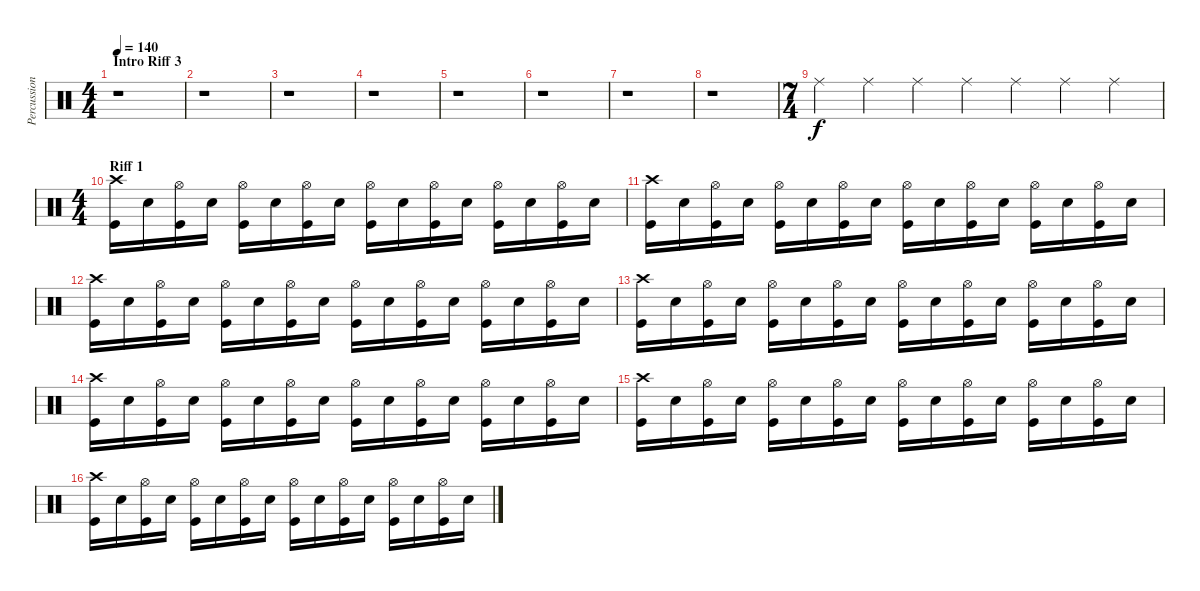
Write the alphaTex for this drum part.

\track ("Percussions" "Percussion") {instrument percussion}
\staff {score}
\articulation defaults
\ts (4 4)
\section ("" "Intro Riff 3")
\tempo 140
\clef neutral
\ks c
r.1{dy f} |
r.1 |
r.1 |
r.1 |
r.1 |
r.1 |
r.1 |
r.1 |
\ts (7 4)
"Ride (middle)".4 "Ride (middle)".4 "Ride (middle)".4 "Ride (middle)".4 "Ride (middle)".4 "Ride (middle)".4 "Ride (middle)".4 |
\ts (4 4)
\section ("" "Riff 1")
("Crash high (hit)" "Kick (hit)").16 "Electric Snare (hit)".16 ("Hi-Hat (open)" "Kick (hit)").16 "Electric Snare (hit)".16 ("Hi-Hat (open)" "Kick (hit)").16 "Electric Snare (hit)".16 ("Hi-Hat (open)" "Kick (hit)").16 "Electric Snare (hit)".16 ("Hi-Hat (open)" "Kick (hit)").16 "Electric Snare (hit)".16 ("Hi-Hat (open)" "Kick (hit)").16 "Electric Snare (hit)".16 ("Hi-Hat (open)" "Kick (hit)").16 "Electric Snare (hit)".16 ("Hi-Hat (open)" "Kick (hit)").16 "Electric Snare (hit)".16 |
("Crash high (hit)" "Kick (hit)").16 "Electric Snare (hit)".16 ("Hi-Hat (open)" "Kick (hit)").16 "Electric Snare (hit)".16 ("Hi-Hat (open)" "Kick (hit)").16 "Electric Snare (hit)".16 ("Hi-Hat (open)" "Kick (hit)").16 "Electric Snare (hit)".16 ("Hi-Hat (open)" "Kick (hit)").16 "Electric Snare (hit)".16 ("Hi-Hat (open)" "Kick (hit)").16 "Electric Snare (hit)".16 ("Hi-Hat (open)" "Kick (hit)").16 "Electric Snare (hit)".16 ("Hi-Hat (open)" "Kick (hit)").16 "Electric Snare (hit)".16 |
("Crash high (hit)" "Kick (hit)").16 "Electric Snare (hit)".16 ("Hi-Hat (open)" "Kick (hit)").16 "Electric Snare (hit)".16 ("Hi-Hat (open)" "Kick (hit)").16 "Electric Snare (hit)".16 ("Hi-Hat (open)" "Kick (hit)").16 "Electric Snare (hit)".16 ("Hi-Hat (open)" "Kick (hit)").16 "Electric Snare (hit)".16 ("Hi-Hat (open)" "Kick (hit)").16 "Electric Snare (hit)".16 ("Hi-Hat (open)" "Kick (hit)").16 "Electric Snare (hit)".16 ("Hi-Hat (open)" "Kick (hit)").16 "Electric Snare (hit)".16 |
("Crash high (hit)" "Kick (hit)").16 "Electric Snare (hit)".16 ("Hi-Hat (open)" "Kick (hit)").16 "Electric Snare (hit)".16 ("Hi-Hat (open)" "Kick (hit)").16 "Electric Snare (hit)".16 ("Hi-Hat (open)" "Kick (hit)").16 "Electric Snare (hit)".16 ("Hi-Hat (open)" "Kick (hit)").16 "Electric Snare (hit)".16 ("Hi-Hat (open)" "Kick (hit)").16 "Electric Snare (hit)".16 ("Hi-Hat (open)" "Kick (hit)").16 "Electric Snare (hit)".16 ("Hi-Hat (open)" "Kick (hit)").16 "Electric Snare (hit)".16 |
("Crash high (hit)" "Kick (hit)").16 "Electric Snare (hit)".16 ("Hi-Hat (open)" "Kick (hit)").16 "Electric Snare (hit)".16 ("Hi-Hat (open)" "Kick (hit)").16 "Electric Snare (hit)".16 ("Hi-Hat (open)" "Kick (hit)").16 "Electric Snare (hit)".16 ("Hi-Hat (open)" "Kick (hit)").16 "Electric Snare (hit)".16 ("Hi-Hat (open)" "Kick (hit)").16 "Electric Snare (hit)".16 ("Hi-Hat (open)" "Kick (hit)").16 "Electric Snare (hit)".16 ("Hi-Hat (open)" "Kick (hit)").16 "Electric Snare (hit)".16 |
("Crash high (hit)" "Kick (hit)").16 "Electric Snare (hit)".16 ("Hi-Hat (open)" "Kick (hit)").16 "Electric Snare (hit)".16 ("Hi-Hat (open)" "Kick (hit)").16 "Electric Snare (hit)".16 ("Hi-Hat (open)" "Kick (hit)").16 "Electric Snare (hit)".16 ("Hi-Hat (open)" "Kick (hit)").16 "Electric Snare (hit)".16 ("Hi-Hat (open)" "Kick (hit)").16 "Electric Snare (hit)".16 ("Hi-Hat (open)" "Kick (hit)").16 "Electric Snare (hit)".16 ("Hi-Hat (open)" "Kick (hit)").16 "Electric Snare (hit)".16 |
("Crash high (hit)" "Kick (hit)").16 "Electric Snare (hit)".16 ("Hi-Hat (open)" "Kick (hit)").16 "Electric Snare (hit)".16 ("Hi-Hat (open)" "Kick (hit)").16 "Electric Snare (hit)".16 ("Hi-Hat (open)" "Kick (hit)").16 "Electric Snare (hit)".16 ("Hi-Hat (open)" "Kick (hit)").16 "Electric Snare (hit)".16 ("Hi-Hat (open)" "Kick (hit)").16 "Electric Snare (hit)".16 ("Hi-Hat (open)" "Kick (hit)").16 "Electric Snare (hit)".16 ("Hi-Hat (open)" "Kick (hit)").16 "Electric Snare (hit)".16
